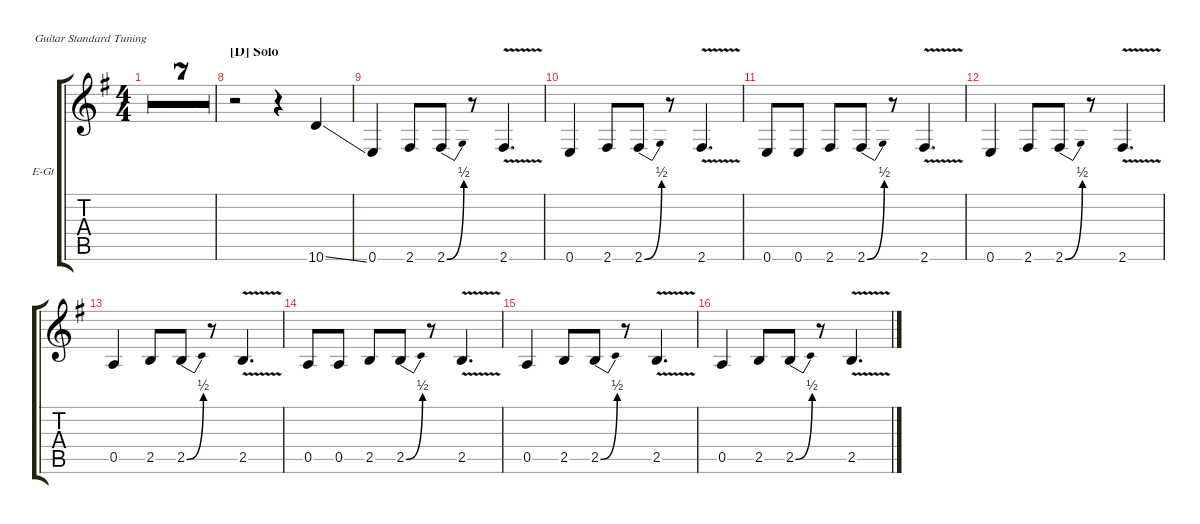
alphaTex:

\hideDynamics
\bracketExtendMode groupsimilarinstruments
\firstSystemTrackNameOrientation horizontal
\otherSystemsTrackNameOrientation horizontal
\track ("E.Guitar 1" "E-Gt") {multiBarRest instrument distortionguitar}
\staff {score tabs}
\tuning (E4 B3 G3 D3 A2 E2)
\ts (4 4)
\tempo 112
\clef g2
\ks g
r.4{dy f} r.2{d} |
r.4 r.2{d} |
r.4 r.2{d} |
r.4 r.2{d} |
r.4 r.2{d} |
r.4 r.2{d} |
r.4 r.2{d} |
\section ("D" "Solo")
r.2 r.4 10.6{ss}.4 |
0.6.4 2.6.8 2.6{be (bend 0 0 60 2)}.8 r.8 2.6{v}.4{d} |
0.6.4 2.6.8 2.6{be (bend 0 0 60 2)}.8 r.8 2.6{v}.4{d} |
0.6.8 0.6.8 2.6.8 2.6{be (bend 0 0 60 2)}.8 r.8 2.6{v}.4{d} |
0.6.4 2.6.8 2.6{be (bend 0 0 60 2)}.8 r.8 2.6{v}.4{d} |
0.5.4 2.5.8 2.5{be (bend 0 0 60 2)}.8 r.8 2.5{v}.4{d} |
0.5.8 0.5.8 2.5.8 2.5{be (bend 0 0 60 2)}.8 r.8 2.5{v}.4{d} |
0.5.4 2.5.8 2.5{be (bend 0 0 60 2)}.8 r.8 2.5{v}.4{d} |
0.5.4 2.5.8 2.5{be (bend 0 0 60 2)}.8 r.8 2.5{v}.4{d}
